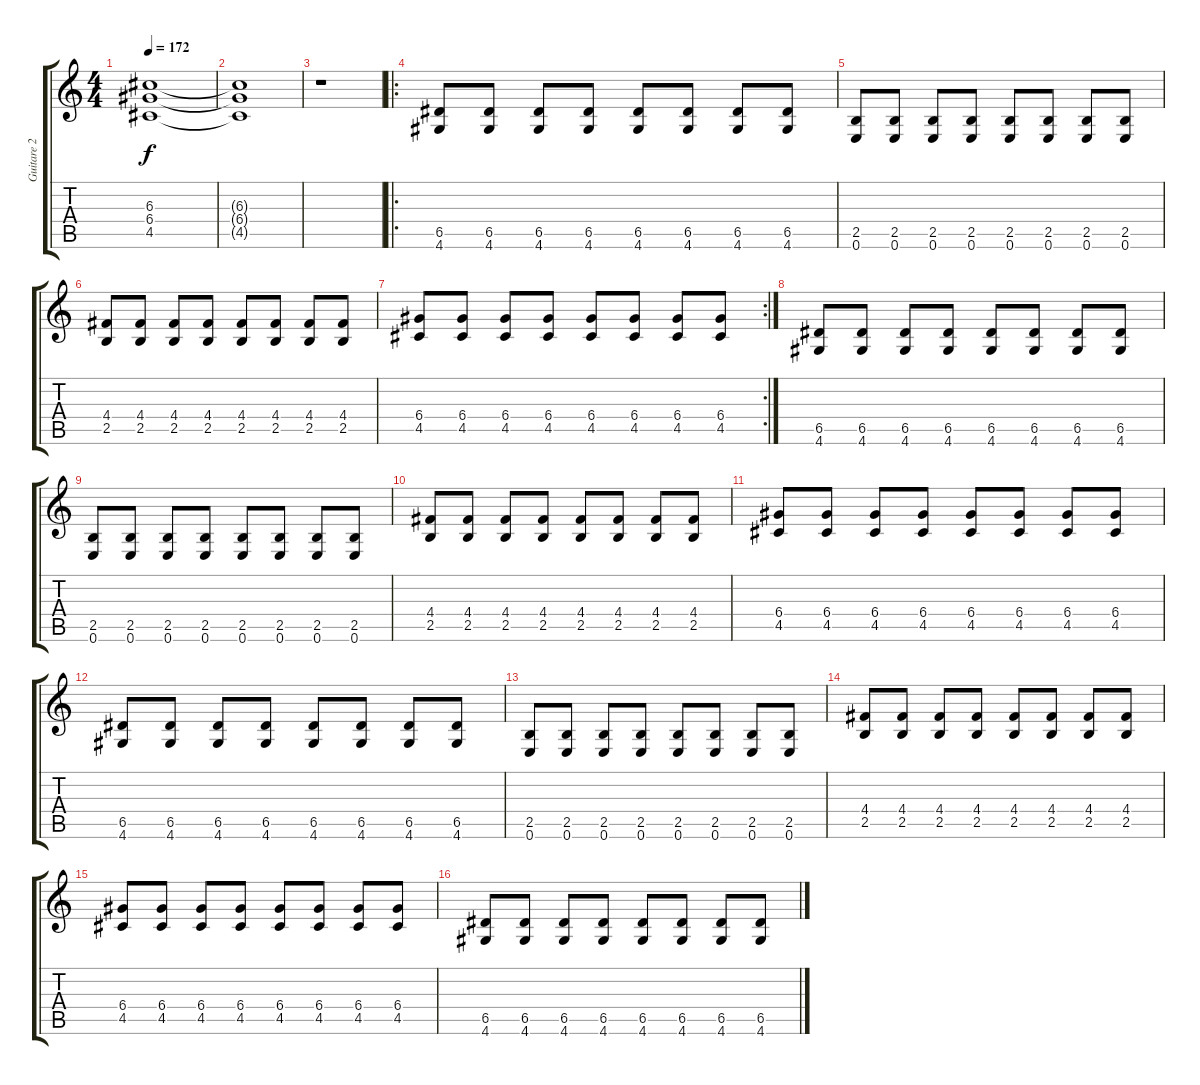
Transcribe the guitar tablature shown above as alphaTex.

\track ("Guitare 2" "Guitare 2") {instrument distortionguitar}
\staff {score tabs}
\tuning (E4 B3 G3 D3 A2 E2) {hide}
\ts (4 4)
\tempo 172
\clef g2
\ks c
(6.3{t} 6.4{t} 4.5{t}).1{dy f} |
(6.3{t} 6.4{t} 4.5{t}).1 |
r.1 |
\ro
(6.5 4.6).8 (6.5 4.6).8 (6.5 4.6).8 (6.5 4.6).8 (6.5 4.6).8 (6.5 4.6).8 (6.5 4.6).8 (6.5 4.6).8 |
(2.5 0.6).8 (2.5 0.6).8 (2.5 0.6).8 (2.5 0.6).8 (2.5 0.6).8 (2.5 0.6).8 (2.5 0.6).8 (2.5 0.6).8 |
(4.4 2.5).8 (4.4 2.5).8 (4.4 2.5).8 (4.4 2.5).8 (4.4 2.5).8 (4.4 2.5).8 (4.4 2.5).8 (4.4 2.5).8 |
\rc 2
(6.4 4.5).8 (6.4 4.5).8 (6.4 4.5).8 (6.4 4.5).8 (6.4 4.5).8 (6.4 4.5).8 (6.4 4.5).8 (6.4 4.5).8 |
(6.5 4.6).8 (6.5 4.6).8 (6.5 4.6).8 (6.5 4.6).8 (6.5 4.6).8 (6.5 4.6).8 (6.5 4.6).8 (6.5 4.6).8 |
(2.5 0.6).8 (2.5 0.6).8 (2.5 0.6).8 (2.5 0.6).8 (2.5 0.6).8 (2.5 0.6).8 (2.5 0.6).8 (2.5 0.6).8 |
(4.4 2.5).8 (4.4 2.5).8 (4.4 2.5).8 (4.4 2.5).8 (4.4 2.5).8 (4.4 2.5).8 (4.4 2.5).8 (4.4 2.5).8 |
(6.4 4.5).8 (6.4 4.5).8 (6.4 4.5).8 (6.4 4.5).8 (6.4 4.5).8 (6.4 4.5).8 (6.4 4.5).8 (6.4 4.5).8 |
(6.5 4.6).8 (6.5 4.6).8 (6.5 4.6).8 (6.5 4.6).8 (6.5 4.6).8 (6.5 4.6).8 (6.5 4.6).8 (6.5 4.6).8 |
(2.5 0.6).8 (2.5 0.6).8 (2.5 0.6).8 (2.5 0.6).8 (2.5 0.6).8 (2.5 0.6).8 (2.5 0.6).8 (2.5 0.6).8 |
(4.4 2.5).8 (4.4 2.5).8 (4.4 2.5).8 (4.4 2.5).8 (4.4 2.5).8 (4.4 2.5).8 (4.4 2.5).8 (4.4 2.5).8 |
(6.4 4.5).8 (6.4 4.5).8 (6.4 4.5).8 (6.4 4.5).8 (6.4 4.5).8 (6.4 4.5).8 (6.4 4.5).8 (6.4 4.5).8 |
(6.5 4.6).8 (6.5 4.6).8 (6.5 4.6).8 (6.5 4.6).8 (6.5 4.6).8 (6.5 4.6).8 (6.5 4.6).8 (6.5 4.6).8
